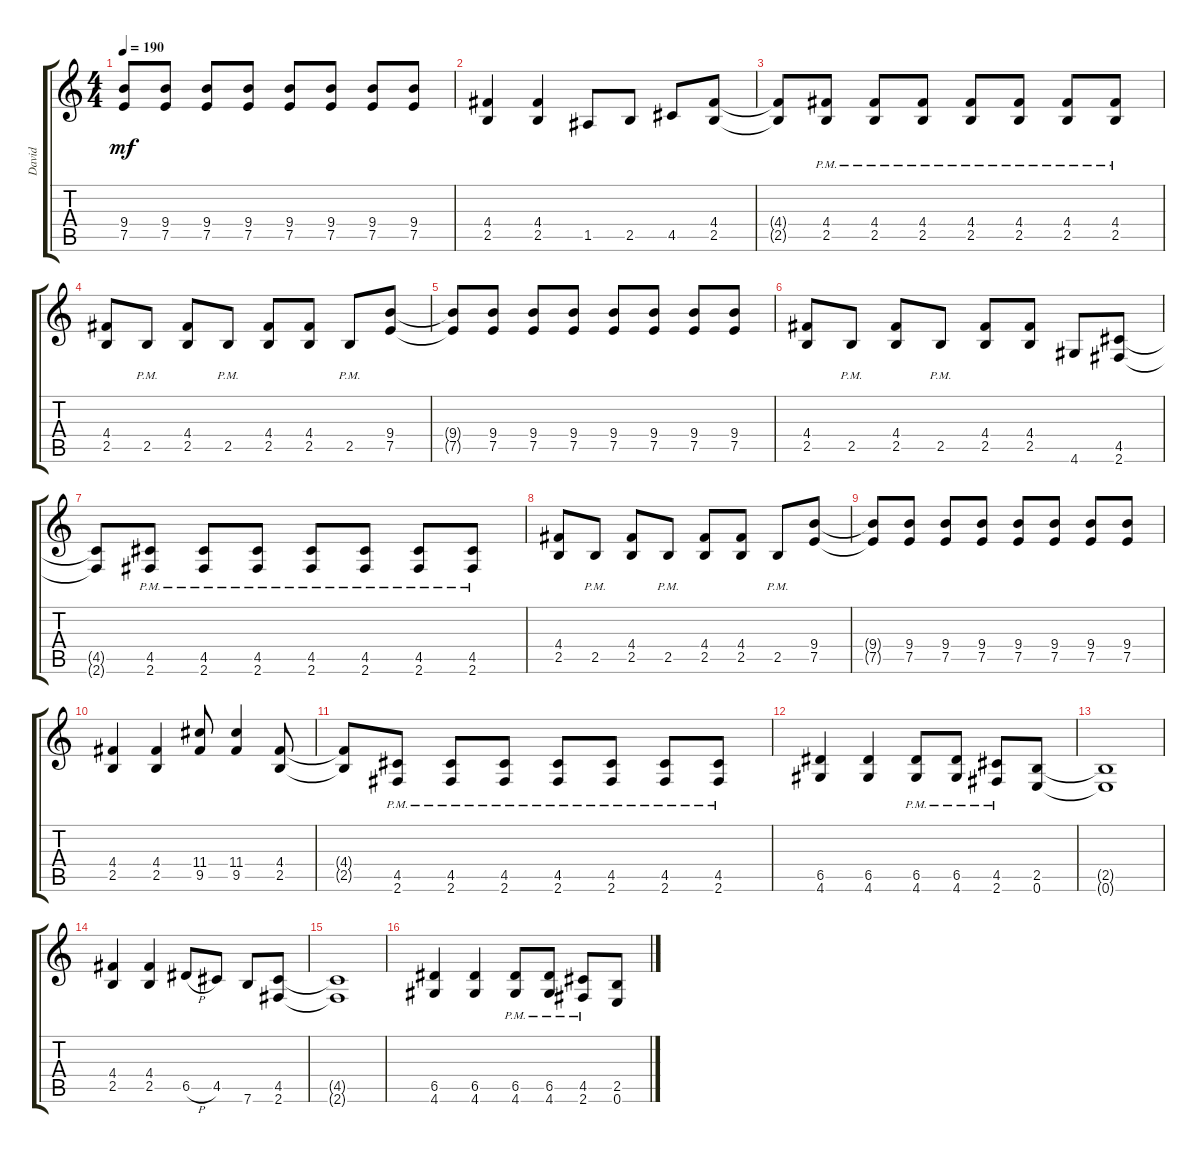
\track ("David" "David") {instrument distortionguitar}
\staff {score tabs}
\tuning (E4 B3 G3 D3 A2 E2) {hide}
\ts (4 4)
\tempo 190
\clef g2
\ks c
(9.4{t} 7.5{t}).8{dy mf} (9.4 7.5).8 (9.4 7.5).8 (9.4 7.5).8 (9.4 7.5).8 (9.4 7.5).8 (9.4 7.5).8 (9.4 7.5).8 |
(4.4 2.5).4 (4.4 2.5).4 1.5.8 2.5.8 4.5.8 (4.4 2.5).8 |
(4.4{t} 2.5{t}).8 (4.4{pm} 2.5{pm}).8 (4.4{pm} 2.5{pm}).8 (4.4{pm} 2.5{pm}).8 (4.4{pm} 2.5{pm}).8 (4.4{pm} 2.5{pm}).8 (4.4{pm} 2.5{pm}).8 (4.4{pm} 2.5{pm}).8 |
(4.4 2.5).8 2.5{pm}.8 (4.4 2.5).8 2.5{pm}.8 (4.4 2.5).8 (4.4 2.5).8 2.5{pm}.8 (9.4 7.5).8 |
(9.4{t} 7.5{t}).8 (9.4 7.5).8 (9.4 7.5).8 (9.4 7.5).8 (9.4 7.5).8 (9.4 7.5).8 (9.4 7.5).8 (9.4 7.5).8 |
(4.4 2.5).8 2.5{pm}.8 (4.4 2.5).8 2.5{pm}.8 (4.4 2.5).8 (4.4 2.5).8 4.6.8 (4.5 2.6).8 |
(4.5{t} 2.6{t}).8 (4.5{pm} 2.6{pm}).8 (4.5{pm} 2.6{pm}).8 (4.5{pm} 2.6{pm}).8 (4.5{pm} 2.6{pm}).8 (4.5{pm} 2.6{pm}).8 (4.5{pm} 2.6{pm}).8 (4.5{pm} 2.6{pm}).8 |
(4.4 2.5).8 2.5{pm}.8 (4.4 2.5).8 2.5{pm}.8 (4.4 2.5).8 (4.4 2.5).8 2.5{pm}.8 (9.4 7.5).8 |
(9.4{t} 7.5{t}).8 (9.4 7.5).8 (9.4 7.5).8 (9.4 7.5).8 (9.4 7.5).8 (9.4 7.5).8 (9.4 7.5).8 (9.4 7.5).8 |
(4.4 2.5).4 (4.4 2.5).4 (11.4 9.5).8 (11.4 9.5).4 (4.4 2.5).8 |
(4.4{t} 2.5{t}).8 (4.5{pm} 2.6{pm}).8 (4.5{pm} 2.6{pm}).8 (4.5{pm} 2.6{pm}).8 (4.5{pm} 2.6{pm}).8 (4.5{pm} 2.6{pm}).8 (4.5{pm} 2.6{pm}).8 (4.5{pm} 2.6{pm}).8 |
(6.5 4.6).4 (6.5 4.6).4 (6.5{pm} 4.6{pm}).8 (6.5{pm} 4.6{pm}).8 (4.5{pm} 2.6{pm}).8 (2.5 0.6).8 |
(2.5{t} 0.6{t}).1 |
(4.4 2.5).4 (4.4 2.5).4 6.5{h}.8 4.5.8 7.6.8 (4.5 2.6).8 |
(4.5{t} 2.6{t}).1 |
(6.5 4.6).4 (6.5 4.6).4 (6.5{pm} 4.6{pm}).8 (6.5{pm} 4.6{pm}).8 (4.5{pm} 2.6{pm}).8 (2.5 0.6).8
